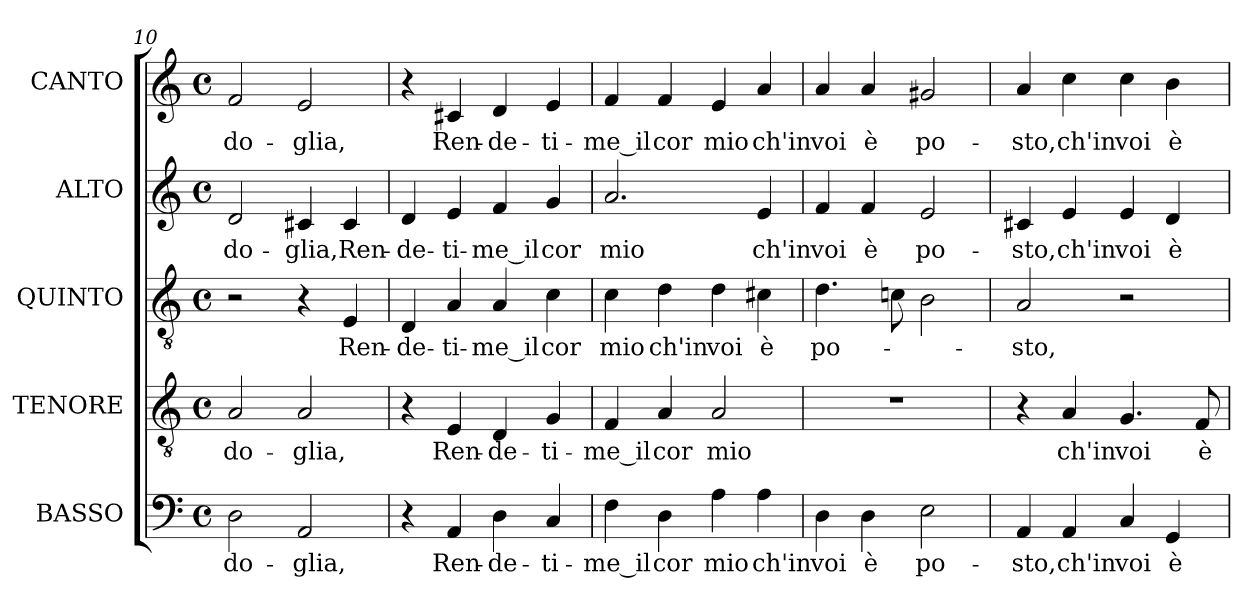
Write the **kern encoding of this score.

**kern	**text	**kern	**text	**kern	**text	**kern	**text	**kern	**text
*part5	*part5	*part4	*part4	*part3	*part3	*part2	*part2	*part1	*part1
*staff5	*staff5	*staff4	*staff4	*staff3	*staff3	*staff2	*staff2	*staff1	*staff1
*I"BASSO	*	*I"TENORE	*	*I"QUINTO	*	*I"ALTO	*	*I"CANTO	*
*I'B	*	*I'T	*	*I'Q.	*	*	*	*	*
*clefF4	*	*clefGv2	*	*clefGv2	*	*clefG2	*	*clefG2	*
*	*	*ITrd7c12	*	*ITrd7c12	*	*	*	*	*
*k[]	*	*k[]	*	*k[]	*	*k[]	*	*k[]	*
*C:	*	*C:	*	*C:	*	*C:	*	*C:	*
*M4/4	*	*M4/4	*	*M4/4	*	*M4/4	*	*M4/4	*
*met(c)	*	*met(c)	*	*met(c)	*	*met(c)	*	*met(c)	*
=10	=10	=10	=10	=10	=10	=10	=10	=10	=10
!	!LO:LY:b:color=#000000	!	!	!	!	!	!	!	!
!	!	!	!LO:LY:b:color=#000000	!	!	!	!	!	!
!	!	!	!	!	!	!	!LO:LY:b:color=#000000	!	!
!	!	!	!	!	!	!	!	!	!LO:LY:b:color=#000000
2Di\	do-	2AAi/	do-	2r	.	2di/	do-	2fi/	do-
!	!LO:LY:b:color=#000000	!	!	!	!	!	!	!	!
!	!	!	!LO:LY:b:color=#000000	!	!	!	!	!	!
!	!	!	!	!	!	!	!LO:LY:b:color=#000000	!	!
!	!	!	!	!	!	!	!	!	!LO:LY:b:color=#000000
2AAi/	-glia,	2AAi/	-glia,	4r	.	4c#Xi/	-glia,	2ei/	-glia,
!	!	!	!	!	!LO:LY:b:color=#000000	!	!	!	!
!	!	!	!	!	!	!	!LO:LY:b:color=#000000	!	!
.	.	.	.	4EEi/	Ren-	4c#i/	Ren-	.	.
=11	=11	=11	=11	=11	=11	=11	=11	=11	=11
!	!	!	!	!	!LO:LY:b:color=#000000	!	!	!	!
!	!	!	!	!	!	!	!LO:LY:b:color=#000000	!	!
4r	.	4r	.	4DDi/	-de-	4di/	-de-	4r	.
!	!LO:LY:b:color=#000000	!	!	!	!	!	!	!	!
!	!	!	!LO:LY:b:color=#000000	!	!	!	!	!	!
!	!	!	!	!	!LO:LY:b:color=#000000	!	!	!	!
!	!	!	!	!	!	!	!LO:LY:b:color=#000000	!	!
!	!	!	!	!	!	!	!	!	!LO:LY:b:color=#000000
4AAi/	Ren-	4EEi/	Ren-	4AAi/	-ti-	4ei/	-ti-	4c#Xi/	Ren-
!	!LO:LY:b:color=#000000	!	!	!	!	!	!	!	!
!	!	!	!LO:LY:b:color=#000000	!	!	!	!	!	!
!	!	!	!	!	!LO:LY:b:color=#000000	!	!	!	!
!	!	!	!	!	!	!	!LO:LY:b:color=#000000	!	!
!	!	!	!	!	!	!	!	!	!LO:LY:b:color=#000000
4Di\	-de-	4DDi/	-de-	4AAi/	-me_il	4fi/	-me_il	4di/	-de-
!	!LO:LY:b:color=#000000	!	!	!	!	!	!	!	!
!	!	!	!LO:LY:b:color=#000000	!	!	!	!	!	!
!	!	!	!	!	!LO:LY:b:color=#000000	!	!	!	!
!	!	!	!	!	!	!	!LO:LY:b:color=#000000	!	!
!	!	!	!	!	!	!	!	!	!LO:LY:b:color=#000000
4Ci/	-ti-	4GGi/	-ti-	4Ci\	cor	4gi/	cor	4ei/	-ti-
=12	=12	=12	=12	=12	=12	=12	=12	=12	=12
!	!LO:LY:b:color=#000000	!	!	!	!	!	!	!	!
!	!	!	!LO:LY:b:color=#000000	!	!	!	!	!	!
!	!	!	!	!	!LO:LY:b:color=#000000	!	!	!	!
!	!	!	!	!	!	!	!LO:LY:b:color=#000000	!	!
!	!	!	!	!	!	!	!	!	!LO:LY:b:color=#000000
4Fi\	-me_il	4FFi/	-me_il	4Ci\	mio	2.ai/	mio	4fi/	-me_il
!	!LO:LY:b:color=#000000	!	!	!	!	!	!	!	!
!	!	!	!LO:LY:b:color=#000000	!	!	!	!	!	!
!	!	!	!	!	!LO:LY:b:color=#000000	!	!	!	!
!	!	!	!	!	!	!	!	!	!LO:LY:b:color=#000000
4Di\	cor	4AAi/	cor	4Di\	ch'in	.	.	4fi/	cor
!	!LO:LY:b:color=#000000	!	!	!	!	!	!	!	!
!	!	!	!LO:LY:b:color=#000000	!	!	!	!	!	!
!	!	!	!	!	!LO:LY:b:color=#000000	!	!	!	!
!	!	!	!	!	!	!	!	!	!LO:LY:b:color=#000000
4Ai\	mio	2AAi/	mio	4Di\	voi	.	.	4ei/	mio
!	!LO:LY:b:color=#000000	!	!	!	!	!	!	!	!
!	!	!	!	!	!LO:LY:b:color=#000000	!	!	!	!
!	!	!	!	!	!	!	!LO:LY:b:color=#000000	!	!
!	!	!	!	!	!	!	!	!	!LO:LY:b:color=#000000
4Ai\	ch'in	.	.	4C#Xi\	è	4ei/	ch'in	4ai/	ch'in
=13	=13	=13	=13	=13	=13	=13	=13	=13	=13
!	!LO:LY:b:color=#000000	!	!	!	!	!	!	!	!
!	!	!	!	!	!LO:LY:b:color=#000000	!	!	!	!
!	!	!	!	!	!	!	!LO:LY:b:color=#000000	!	!
!	!	!	!	!	!	!	!	!	!LO:LY:b:color=#000000
4Di\	voi	1r	.	4.Di\	po-	4fi/	voi	4ai/	voi
!	!LO:LY:b:color=#000000	!	!	!	!	!	!	!	!
!	!	!	!	!	!	!	!LO:LY:b:color=#000000	!	!
!	!	!	!	!	!	!	!	!	!LO:LY:b:color=#000000
4Di\	è	.	.	.	.	4fi/	è	4ai/	è
.	.	.	.	8Cni\	.	.	.	.	.
!	!LO:LY:b:color=#000000	!	!	!	!	!	!	!	!
!	!	!	!	!	!	!	!LO:LY:b:color=#000000	!	!
!	!	!	!	!	!	!	!	!	!LO:LY:b:color=#000000
2Ei\	po-	.	.	2BBi\	.	2ei/	po-	2g#Xi/	po-
!!LO:LB:g=z
=14	=14	=14	=14	=14	=14	=14	=14	=14	=14
!	!LO:LY:b:color=#000000	!	!	!	!	!	!	!	!
!	!	!	!	!	!LO:LY:b:color=#000000	!	!	!	!
!	!	!	!	!	!	!	!LO:LY:b:color=#000000	!	!
!	!	!	!	!	!	!	!	!	!LO:LY:b:color=#000000
4AAi/	-sto,	4r	.	2AAi/	-sto,	4c#Xi/	-sto,	4ai/	-sto,
!	!LO:LY:b:color=#000000	!	!	!	!	!	!	!	!
!	!	!	!LO:LY:b:color=#000000	!	!	!	!	!	!
!	!	!	!	!	!	!	!LO:LY:b:color=#000000	!	!
!	!	!	!	!	!	!	!	!	!LO:LY:b:color=#000000
4AAi/	ch'in	4AAi/	ch'in	.	.	4ei/	ch'in	4cci\	ch'in
!	!LO:LY:b:color=#000000	!	!	!	!	!	!	!	!
!	!	!	!LO:LY:b:color=#000000	!	!	!	!	!	!
!	!	!	!	!	!	!	!LO:LY:b:color=#000000	!	!
!	!	!	!	!	!	!	!	!	!LO:LY:b:color=#000000
4Ci/	voi	4.GGi/	voi	2r	.	4ei/	voi	4cci\	voi
!	!LO:LY:b:color=#000000	!	!	!	!	!	!	!	!
!	!	!	!	!	!	!	!LO:LY:b:color=#000000	!	!
!	!	!	!	!	!	!	!	!	!LO:LY:b:color=#000000
4GGi/	è	.	.	.	.	4di/	è	4bi\	è
!	!	!	!LO:LY:b:color=#000000	!	!	!	!	!	!
.	.	8FFi/	è	.	.	.	.	.	.
=	=	=	=	=	=	=	=	=	=
*-	*-	*-	*-	*-	*-	*-	*-	*-	*-
